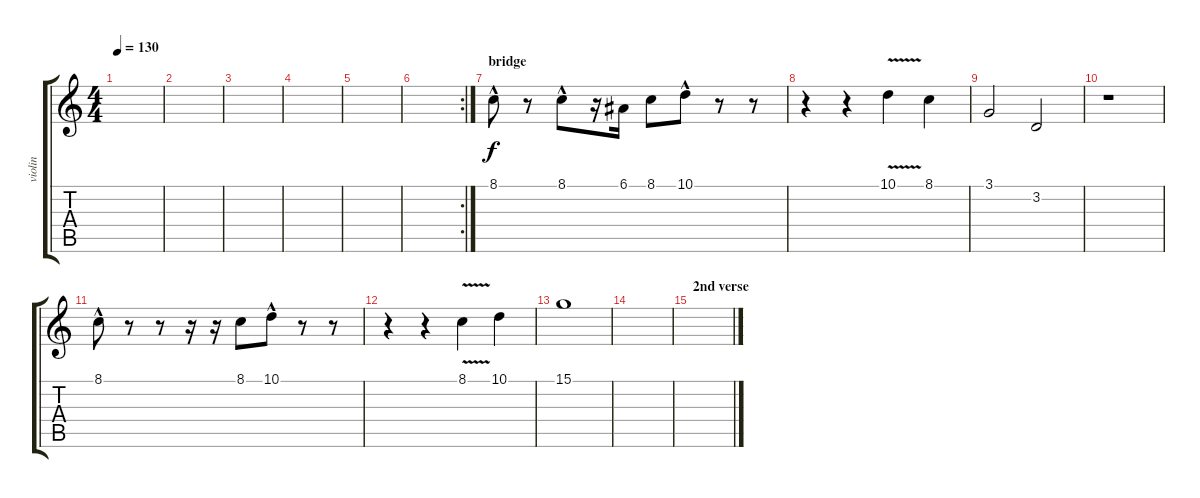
\track ("violin" "violin") {instrument stringensemble1}
\staff {score tabs}
\tuning (E4 B3 G3 D3 A2 E2) {hide}
\ts (4 4)
\tempo 130
\clef g2
\ks c
|
|
|
|
|
\rc 2
|
\section ("" "bridge")
8.1{hac}.8 r.8 8.1{hac}.8 r.16 6.1.16 8.1.8 10.1{hac}.8 r.8 r.8 |
r.4 r.4 10.1{v}.4 8.1.4 |
3.1.2 3.2.2 |
r.1 |
8.1{hac}.8 r.8 r.8 r.16 r.16 8.1.8 10.1{hac}.8 r.8 r.8 |
r.4 r.4 8.1{v}.4 10.1.4 |
15.1.1 |
|
\section ("" "2nd verse")
